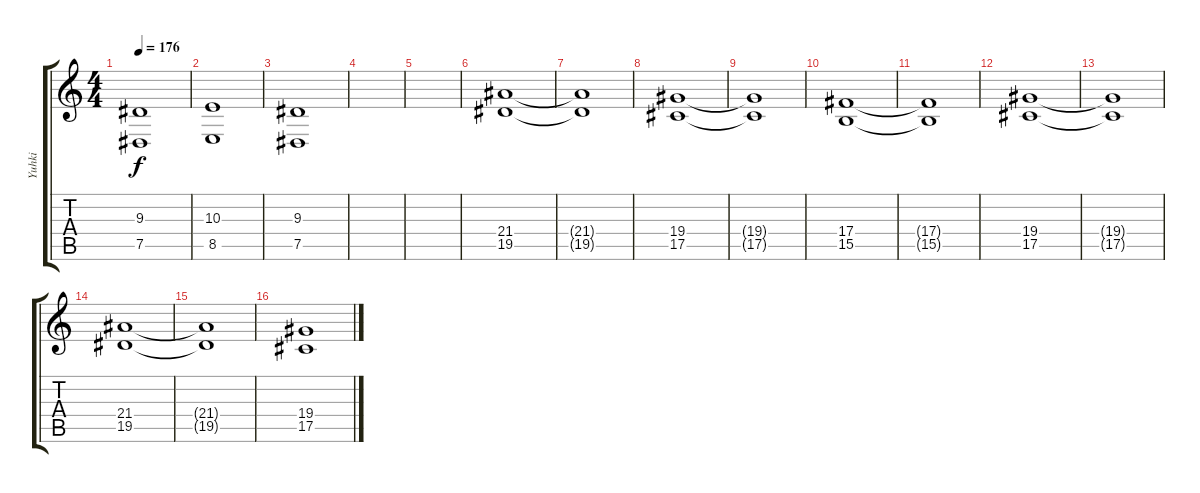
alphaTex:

\track ("Yuhki" "Yuhki") {instrument harpsichord}
\staff {score tabs}
\tuning (Eb4 Bb3 Gb3 Db3 Ab2 Eb2) {hide}
\ts (4 4)
\tempo 176
\clef g2
\ks c
(9.3 7.5).1{dy f} |
(10.3 8.5).1 |
(9.3 7.5).1 |
|
|
(21.4 19.5).1{volume 2} |
(21.4{t} 19.5{t}).1 |
(19.4 17.5).1 |
(19.4{t} 17.5{t}).1 |
(17.4 15.5).1 |
(17.4{t} 15.5{t}).1 |
(19.4 17.5).1 |
(19.4{t} 17.5{t}).1 |
(21.4 19.5).1 |
(21.4{t} 19.5{t}).1 |
(19.4 17.5).1
